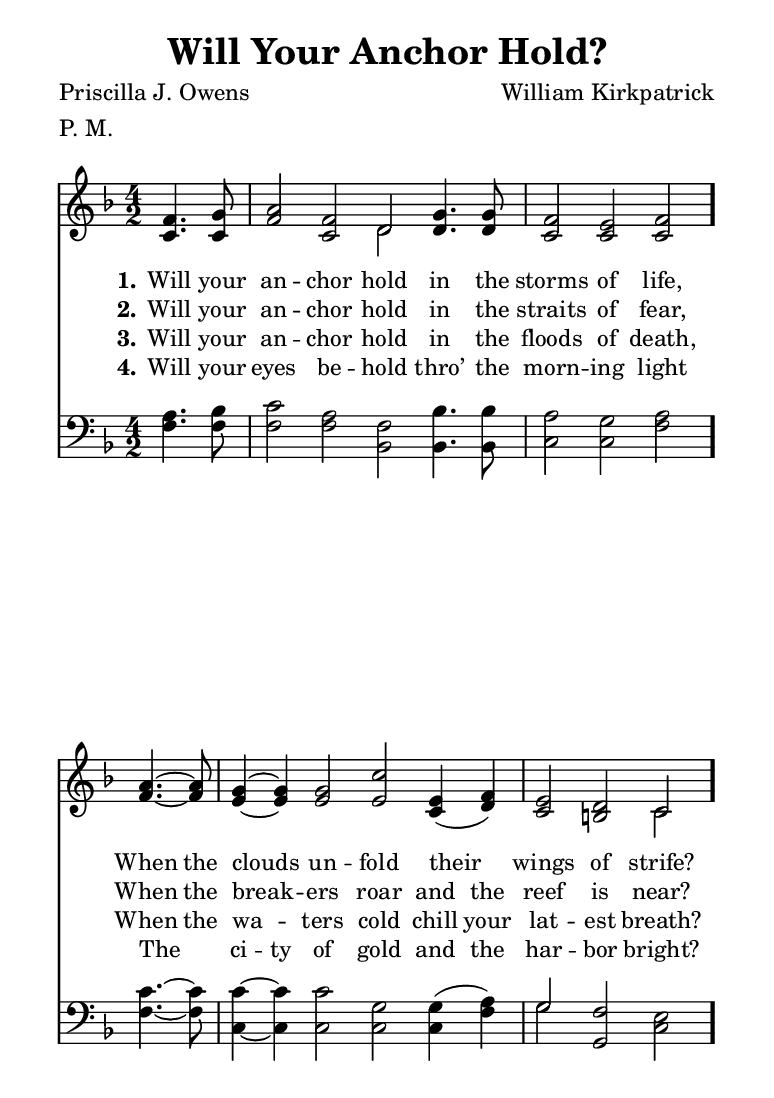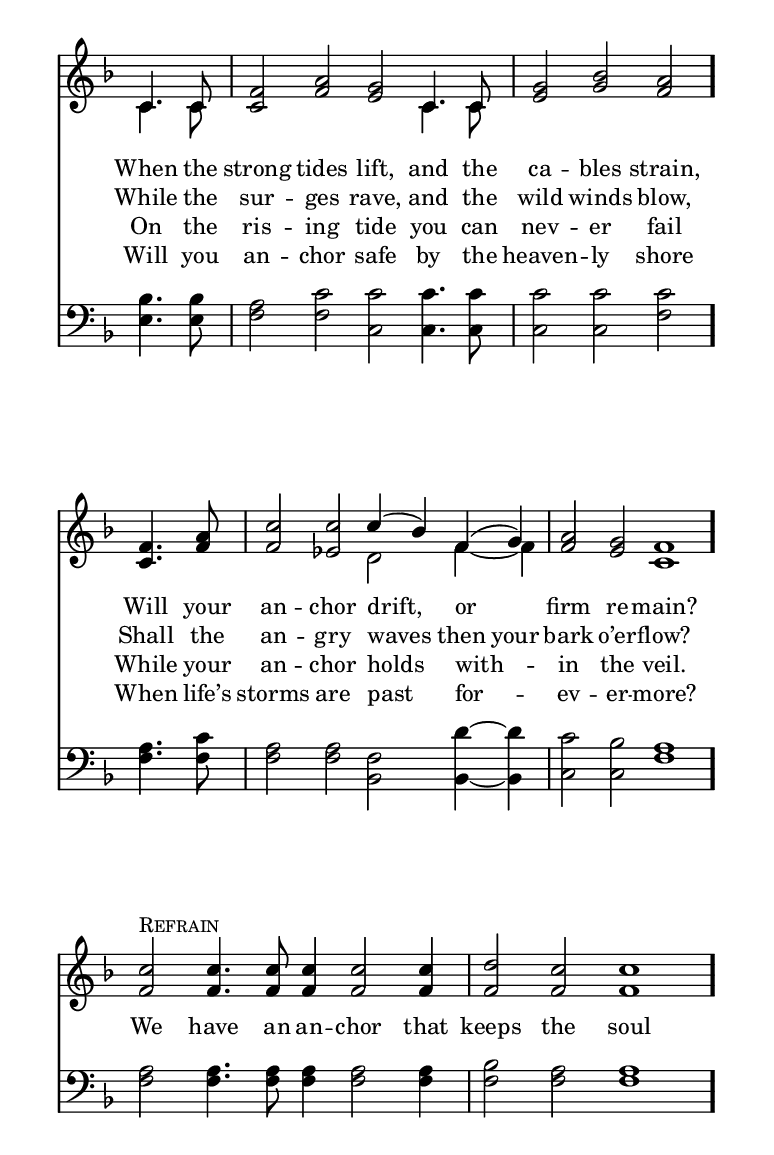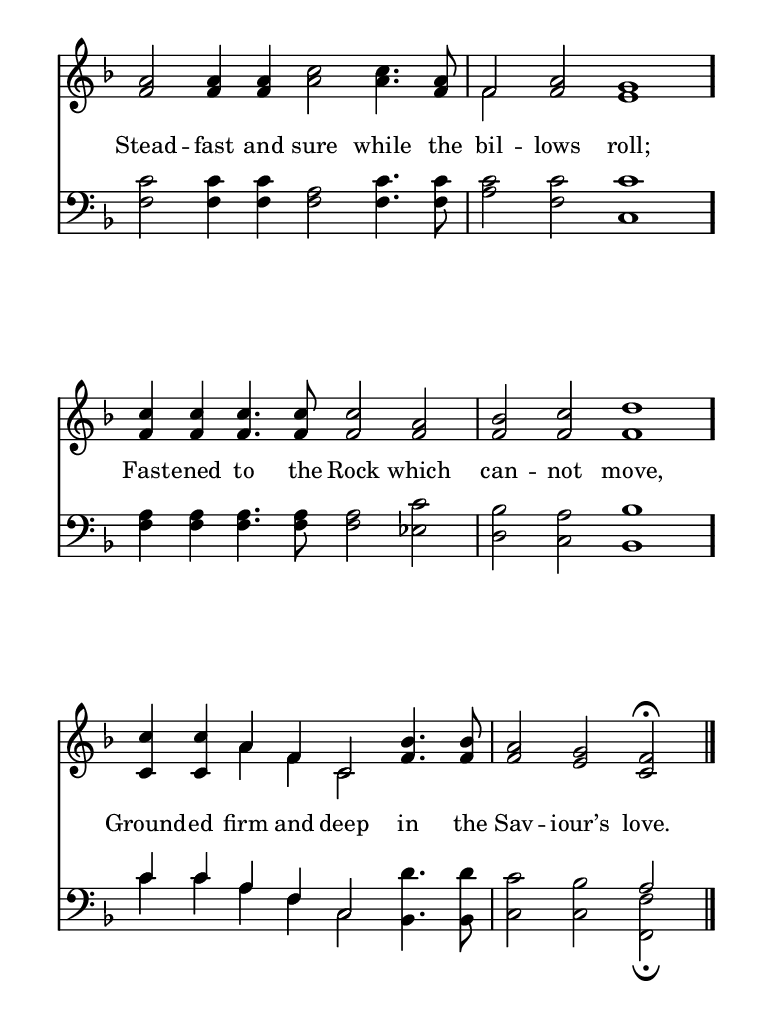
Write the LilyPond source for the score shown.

\include "common/global.ily"
\paper {
  \include "common/paper.ily"
  ragged-last-bottom = ##t
  page-count = #(cond (is-eogsized 2) (#t #f))
  system-count = #(cond (is-eogsized 7) (#t #f))
  systems-per-page = #(cond (is-eogsized 5) (#t #f))
}

\header{
  %gospel
  hymnnumber = "140"
  title = "Will Your Anchor Hold?"
  tunename = ""
  meter = "P. M."
  poet = "Priscilla J. Owens"
  composer = "William Kirkpatrick"
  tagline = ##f
}

% for fermata in MIDI
ta = { \tempo 2=80 }
tb = { \tempo 2=40 }

patternAA = { c4. c8 | c2 c2 c2 }
patternAB = { c4. ~ c8 | c4 ~ c4 c2 c2 c4( c4) | c2 c2 c2 }

patternBA = { c4. c8 | c2 c2 c4( c4) c4( c4) | c2 c2 c1 }
patternBB = { c4. c8 | c2 c2 c2      c4 ~ c4 | c2 c2 c1 }

patternCA = { c2 c4. c8 c4 c2 c4 | c2 c2 c1 }

patternDA = { c2 c4 c4 c2 c4. c8 | c2 c2 c1 }

patternEA = { c4 c4 c4. c8 c2 c2 | c2 c2 c1 }

patternFA = { c4 c4 c4 c4 c2 c4. c8 | c2 c2 \ta c2 \tb }

global = {
  \include "common/overrides.ily"
  \override Staff.TimeSignature.style = #'numbered
  \time 4/2
  \override Score.MetronomeMark.transparent = ##t % hide all fermata changes too
  \ta
  \key f \major
  \partial 2
  \autoBeamOff
}

notesSoprano = {
\global
\relative c' {

  \changePitch \patternAA { f g | a f d g g | f e f } \eogbreak
  \changePitch \patternAB { a a | g g g c e, f | e d c } \eogbreak
  \changePitch \patternAA { c c | f a g c, c | g' bes a } \eogbreak
  \changePitch \patternBA { f a | c c c bes f g | a g f } \eogbreak

  << s^\markup { \small \caps "Refrain" }
  \changePitch \patternCA { c' c c c c c | d c c } >>
  \changePitch \patternDA { a a a c c a | f a g }
  \changePitch \patternEA { c c c c c a | bes c d }
  \changePitch \patternFA { c c a f c bes' bes | a g f \fermata }

  \bar "|."

}
}

notesAlto = {
\global
\relative e' {

  \changePitch \patternAA { c c | f c d d d | c c c }
  \changePitch \patternAB { f f | e e e e c d | c b c }
  \changePitch \patternAA { c c  | c f e c c | e g f }
  \changePitch \patternBB { c f | f ees d f f | f e c }

  \changePitch \patternCA { f f f f f f | f f f }
  \changePitch \patternDA { f f f a a f | f f e }
  \changePitch \patternEA { f f f f f f | f f f }
  \changePitch \patternFA { c c a' f c f f | f e c }

}
}

notesTenor = {
\global
\relative a {

  \changePitch \patternAA { a bes | c a f bes bes | a g a }
  \changePitch \patternAB { c c | c c c g g a | g f e }
  \changePitch \patternAA { bes' bes | a c c c c | c c c }
  \changePitch \patternBB { a c | a a f d' d | c bes a }

  \changePitch \patternCA { a a a a a a | bes a a }
  \changePitch \patternDA { c c c a c c | c c c }
  \changePitch \patternEA { a a a a a c | bes a bes }
  \changePitch \patternFA { c c a f c d' d | c bes a }

}
}

notesBass = {
\global
\relative f {

  \changePitch \patternAA { f f | f f bes, bes bes | c c f }
  \changePitch \patternAB { f f | c c c c c f | g g, c }
  \changePitch \patternAA { e e | f f c c c | c c f }
  \changePitch \patternBB { f f | f f bes, bes bes | c c f }

  \changePitch \patternCA { f f f f f f | f f f }
  \changePitch \patternDA { f f f f f f | a f c }
  \changePitch \patternEA { f f f f f ees | d c bes }
  \changePitch \patternFA { c' c a f c bes bes | c c <f f,>_\fermata }

}
}

Refrain = \lyricmode {

We have an an -- chor that keeps the soul \bar "."
Stead -- fast and sure while the bil -- lows roll; \bar "."
Fast -- ened to the Rock which can -- not move, \bar "."
Ground -- ed firm and deep in the Sav -- iour’s love. \bar "."

}

wordsA = \lyricmode {
\set stanza = "1."

Will your an -- chor hold in the storms of life, \bar "."
{ \mon } When the { \moff } clouds un -- fold their wings of strife? \bar "."
When the strong tides lift, and the ca -- bles strain, \bar "."
Will your an -- chor drift, or firm re -- main? \bar "."

}

wordsB = \lyricmode {
\set stanza = "2."

Will your an -- chor hold in the straits of fear,
{ \mon } When the { \moff } break -- ers roar { \mon } and the { \moff } reef is near?
While the sur -- ges rave, and the wild winds blow,
Shall the an -- gry waves { \mon } then your { \moff } bark o’er -- flow?

\Refrain

}

wordsC = \lyricmode {
\set stanza = "3."

Will your an -- chor hold in the floods of death,
{ \mon } When the { \moff } wa -- ters { \mon } cold chill { \moff } your lat -- est breath?
On the ris -- ing tide you can nev -- er fail
While your an -- chor holds with -- in the veil.

}

wordsD = \lyricmode {
\set stanza = "4."

Will your eyes be -- hold thro’ the morn -- ing light
The { \mon } ci -- ty { \moff } of gold { \mon } and the { \moff } har -- bor bright?
Will you an -- chor safe by the heaven -- ly shore
When life’s storms are past for -- ev -- er -- more?

}

\score {
  \context ChoirStaff <<
    \context Staff = upper <<
      \set Staff.autoBeaming = ##f
      \set ChoirStaff.systemStartDelimiter = #'SystemStartBar
      \set ChoirStaff.printPartCombineTexts = ##f
      \partcombine #'(2 . 11) \notesSoprano \notesAlto
      \context NullVoice = sopranos { \voiceOne << \notesSoprano >> }
      \context Lyrics = one   \lyricsto sopranos \wordsA
      \context Lyrics = two   \lyricsto sopranos \wordsB
      \context Lyrics = three \lyricsto sopranos \wordsC
      \context Lyrics = four  \lyricsto sopranos \wordsD
    >>
    \context Staff = men <<
      \set Staff.autoBeaming = ##f
      \clef bass
      \set ChoirStaff.printPartCombineTexts = ##f
      \partcombine #'(2 . 11) \notesTenor \notesBass
    >>
  >>
  \layout {
    \include "common/layout.ily"
  }
  \midi{
    \include "common/midi.ily"
  }
}

\version "2.19.49"  % necessary for upgrading to future LilyPond versions.

% vi:set et ts=2 sw=2 ai nocindent syntax=lilypond:
